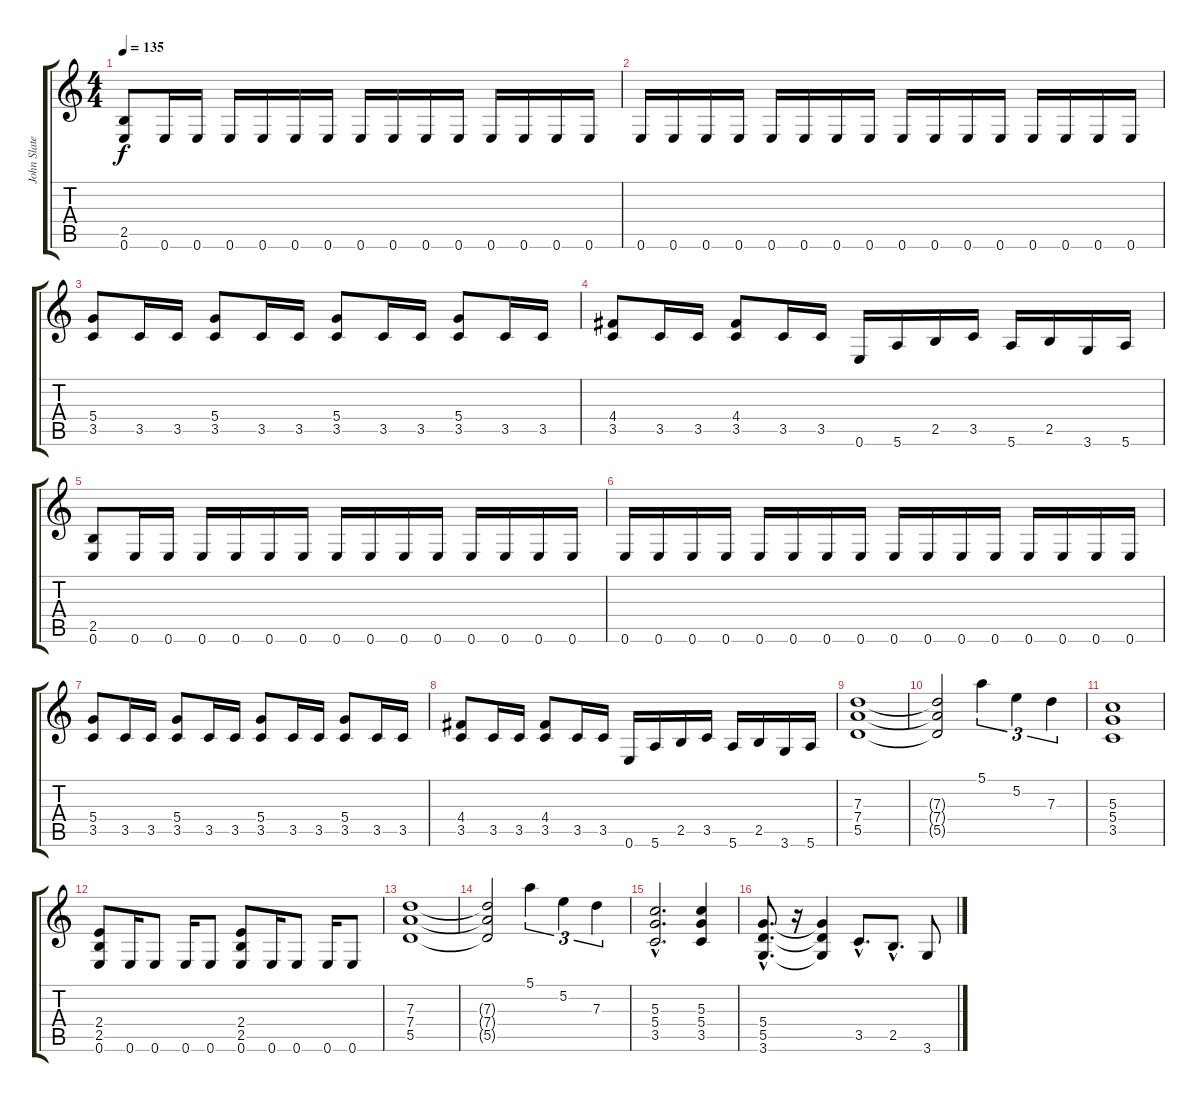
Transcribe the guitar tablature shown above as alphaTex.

\track ("John Slater" "John Slate") {instrument distortionguitar}
\staff {score tabs}
\tuning (E4 B3 G3 D3 A2 E2) {hide}
\ts (4 4)
\tempo 135
\clef g2
\ks c
(2.5 0.6).8{dy f} 0.6.16 0.6.16 0.6.16 0.6.16 0.6.16 0.6.16 0.6.16 0.6.16 0.6.16 0.6.16 0.6.16 0.6.16 0.6.16 0.6.16 |
0.6.16 0.6.16 0.6.16 0.6.16 0.6.16 0.6.16 0.6.16 0.6.16 0.6.16 0.6.16 0.6.16 0.6.16 0.6.16 0.6.16 0.6.16 0.6.16 |
(5.4 3.5).8 3.5.16 3.5.16 (5.4 3.5).8 3.5.16 3.5.16 (5.4 3.5).8 3.5.16 3.5.16 (5.4 3.5).8 3.5.16 3.5.16 |
(4.4 3.5).8 3.5.16 3.5.16 (4.4 3.5).8 3.5.16 3.5.16 0.6.16 5.6.16 2.5.16 3.5.16 5.6.16 2.5.16 3.6.16 5.6.16 |
(2.5 0.6).8 0.6.16 0.6.16 0.6.16 0.6.16 0.6.16 0.6.16 0.6.16 0.6.16 0.6.16 0.6.16 0.6.16 0.6.16 0.6.16 0.6.16 |
0.6.16 0.6.16 0.6.16 0.6.16 0.6.16 0.6.16 0.6.16 0.6.16 0.6.16 0.6.16 0.6.16 0.6.16 0.6.16 0.6.16 0.6.16 0.6.16 |
(5.4 3.5).8 3.5.16 3.5.16 (5.4 3.5).8 3.5.16 3.5.16 (5.4 3.5).8 3.5.16 3.5.16 (5.4 3.5).8 3.5.16 3.5.16 |
(4.4 3.5).8 3.5.16 3.5.16 (4.4 3.5).8 3.5.16 3.5.16 0.6.16 5.6.16 2.5.16 3.5.16 5.6.16 2.5.16 3.6.16 5.6.16 |
(7.3 7.4 5.5).1 |
(7.3{t} 7.4{t} 5.5{t}).2 5.1.4{tu (3 2)} 5.2.4{tu (3 2)} 7.3.4{tu (3 2)} |
(5.3 5.4 3.5).1 |
(2.4 2.5 0.6).8 0.6.16 0.6.8 0.6.16 0.6.8 (2.4 2.5 0.6).8 0.6.16 0.6.8 0.6.16 0.6.8 |
(7.3 7.4 5.5).1 |
(7.3{t} 7.4{t} 5.5{t}).2 5.1.4{tu (3 2)} 5.2.4{tu (3 2)} 7.3.4{tu (3 2)} |
(5.3{hac} 5.4{hac} 3.5{hac}).2{d} (5.3 5.4 3.5).4 |
(5.4{hac} 5.5{hac} 3.6{hac}).8{d} r.16 (5.4{t} 5.5{t} 3.6{t}).4 3.5{hac}.8{d} 2.5{hac}.8{d} 3.6.8
